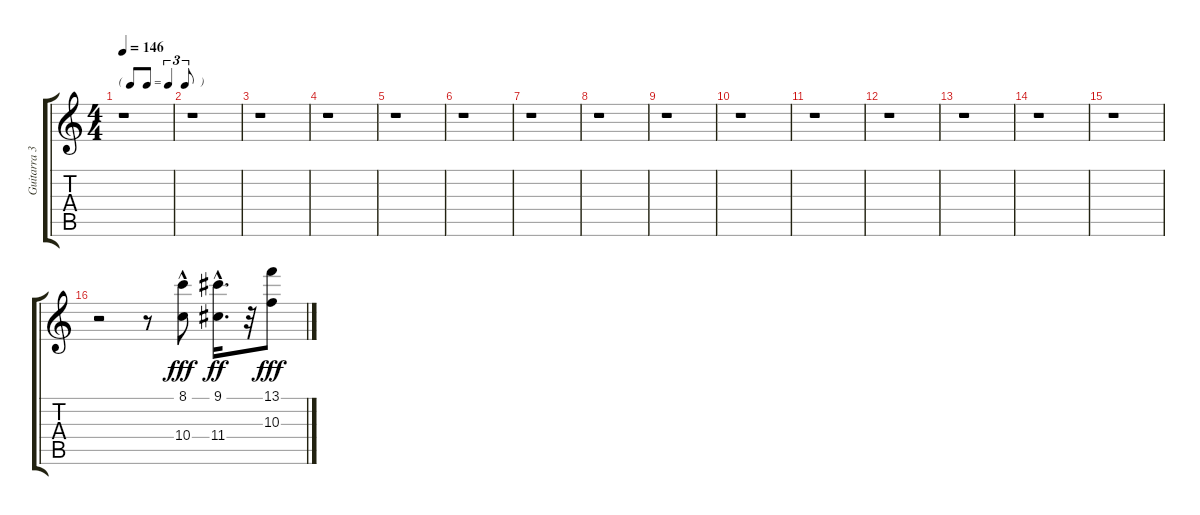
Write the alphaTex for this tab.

\track ("Guitarra 3" "Guitarra 3") {instrument acousticguitarnylon}
\staff {score tabs}
\tuning (E4 B3 G3 D3 A2 E2) {hide}
\ts (4 4)
\tf triplet8th
\tempo 146
\clef g2
\ks c
r.1{dy fff} |
r.1 |
r.1 |
r.1 |
r.1 |
r.1 |
r.1 |
r.1 |
r.1 |
r.1 |
r.1 |
r.1 |
r.1 |
r.1 |
r.1 |
r.2 r.8 (8.1 10.4{hac}).8 (9.1{hac} 11.4).16{d dy ff} r.32 (13.1 10.3).8{dy fff}
